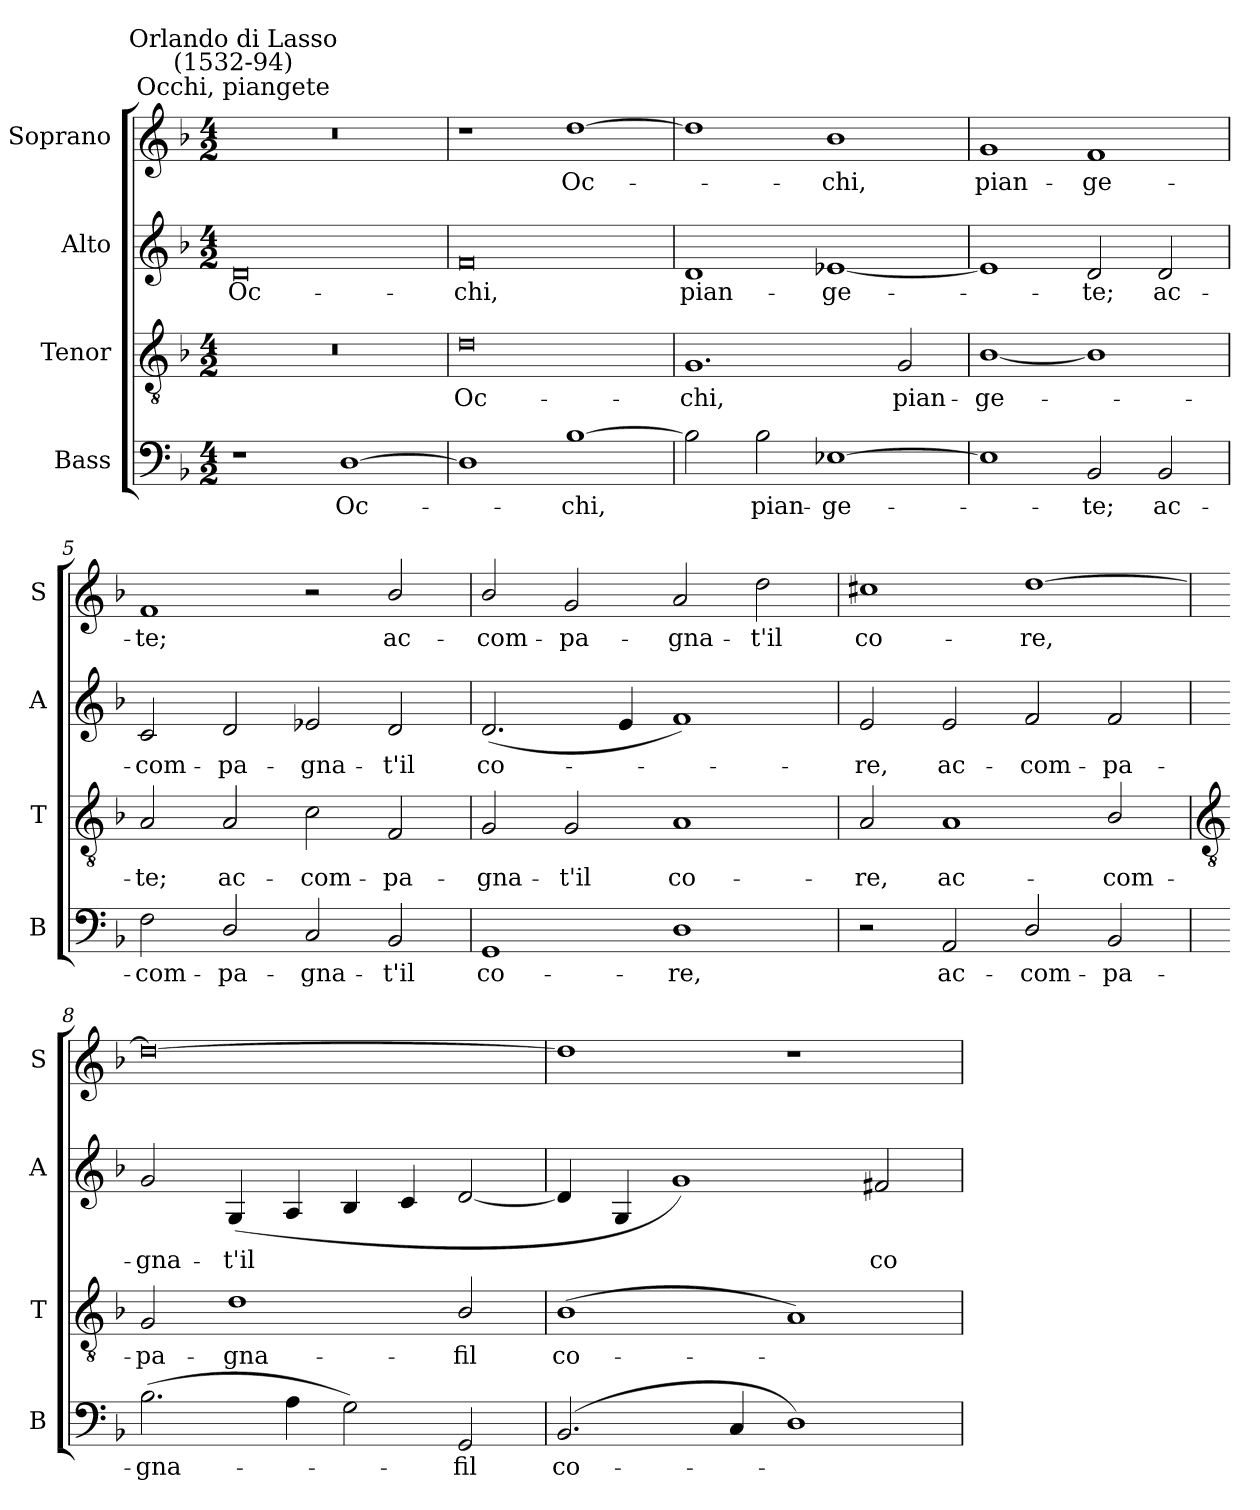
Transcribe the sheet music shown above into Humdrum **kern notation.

**kern	**text	**kern	**text	**kern	**text	**kern	**text
*part4	*part4	*part3	*part3	*part2	*part2	*part1	*part1
*staff4	*staff4	*staff3	*staff3	*staff2	*staff2	*staff1	*staff1
*I"Bass	*	*I"Tenor	*	*I"Alto	*	*I"Soprano	*
*I'B	*	*I'T	*	*I'A	*	*I'S	*
*clefF4	*	*clefGv2	*	*clefG2	*	*clefG2	*
*k[b-]	*	*k[b-]	*	*k[b-]	*	*k[b-]	*
*F:	*	*F:	*	*F:	*	*F:	*
*M4/2	*	*M4/2	*	*M4/2	*	*M4/2	*
=1	=1	=1	=1	=1	=1	=1	=1
!	!	!	!	!	!	!LO:TX:a:cj:t=Occhi, piangete	!
!	!	!	!	!	!	!LO:TX:a:cj:t=Orlando di Lasso\n(1532-94)	!
!	!	!	!	!	!LO:LY:b	!	!
1r	.	0r	.	0d	Oc-	0r	.
!	!LO:LY:b	!	!	!	!	!	!
[1D	Oc-	.	.	.	.	.	.
=2	=2	=2	=2	=2	=2	=2	=2
!	!	!	!LO:LY:b	!	!LO:LY:b	!	!
1D]	.	0d	Oc-	0f	-chi,	1r	.
!	!LO:LY:b	!	!	!	!	!	!LO:LY:b
[1B-	chi,	.	.	.	.	[1dd	Oc-
=3	=3	=3	=3	=3	=3	=3	=3
!	!	!	!LO:LY:b	!	!LO:LY:b	!	!
2B-]	.	1.G	-chi,	1d	pian-	1dd]	.
!	!LO:LY:b	!	!	!	!	!	!
2B-	pian-	.	.	.	.	.	.
!	!LO:LY:b	!	!	!	!LO:LY:b	!	!LO:LY:b
[1E-X	-ge-	.	.	[1e-X	-ge-	1b-	chi,
!	!	!	!LO:LY:b	!	!	!	!
.	.	2G	pian-	.	.	.	.
=4	=4	=4	=4	=4	=4	=4	=4
!	!	!	!LO:LY:b	!	!	!	!LO:LY:b
1E-]	.	[1B-/	-ge-	1e-]	.	1g	pian-
!	!LO:LY:b	!	!	!	!LO:LY:b	!	!LO:LY:b
2BB-	te;	1B-/]	.	2d	te;	1f	-ge-
!	!LO:LY:b	!	!	!	!LO:LY:b	!	!
2BB-	ac-	.	.	2d	ac-	.	.
=5	=5	=5	=5	=5	=5	=5	=5
!	!LO:LY:b	!	!LO:LY:b	!	!LO:LY:b	!	!LO:LY:b
2F	-com-	2A	te;	2c	-com-	1f	-te;
!	!LO:LY:b	!	!LO:LY:b	!	!LO:LY:b	!	!
2D/	-pa-	2A	ac-	2d	-pa-	.	.
!	!LO:LY:b	!	!LO:LY:b	!	!LO:LY:b	!	!
2C	-gna-	2c	-com-	2e-X	-gna-	2r	.
!	!LO:LY:b	!	!LO:LY:b	!	!LO:LY:b	!	!LO:LY:b
2BB-	-t'il	2F	-pa-	2d	-t'il	2b-/	ac-
=6	=6	=6	=6	=6	=6	=6	=6
!	!LO:LY:b	!	!LO:LY:b	!	!LO:LY:b	!	!LO:LY:b
1GG	co-	2G	-gna-	(<2.d	co-	2b-/	-com-
!	!	!	!LO:LY:b	!	!	!	!LO:LY:b
.	.	2G	-t'il	.	.	2g	-pa-
.	.	.	.	4e	.	.	.
!	!LO:LY:b	!	!LO:LY:b	!	!	!	!LO:LY:b
1D	-re,	1A	co-	1f)	.	2a	-gna-
!	!	!	!	!	!	!	!LO:LY:b
.	.	.	.	.	.	2dd	-t'il
=7	=7	=7	=7	=7	=7	=7	=7
!	!	!	!LO:LY:b	!	!LO:LY:b	!	!LO:LY:b
2r	.	2A	-re,	2e	re,	1cc#X	co-
!	!LO:LY:b	!	!LO:LY:b	!	!LO:LY:b	!	!
2AA	ac-	1A	ac-	2e	ac-	.	.
!	!LO:LY:b	!	!	!	!LO:LY:b	!	!LO:LY:b
2D/	-com-	.	.	2f	-com-	[1dd	-re,
!	!LO:LY:b	!	!LO:LY:b	!	!LO:LY:b	!	!
2BB-	-pa-	2B-/	-com-	2f	-pa-	.	.
!!LO:LB:g=z
=8	=8	=8	=8	=8	=8	=8	=8
*	*	*clefGv2	*	*	*	*	*
!	!LO:LY:b	!	!LO:LY:b	!	!LO:LY:b	!	!
(>2.B-	-gna-	2G	-pa-	2g	-gna-	0dd_	.
!	!	!	!LO:LY:b	!	!LO:LY:b	!	!
.	.	1d	-gna-	(<4G	-t'il	.	.
4A	.	.	.	4A	.	.	.
2G)	.	.	.	4B-	.	.	.
.	.	.	.	4c	.	.	.
!	!LO:LY:b	!	!LO:LY:b	!	!	!	!
2GG	fil	2B-/	-fil	[2d	.	.	.
=9	=9	=9	=9	=9	=9	=9	=9
!	!LO:LY:b	!	!LO:LY:b	!	!	!	!
(<2.BB-	co-	(<1B-	co-	4d]	.	1dd]	.
.	.	.	.	4G	.	.	.
.	.	.	.	1g)	.	.	.
4C	.	.	.	.	.	.	.
1D)	.	1A)	.	.	.	1r	.
!	!	!	!	!	!LO:LY:b	!	!
.	.	.	.	2f#X	co-	.	.
=	=	=	=	=	=	=	=
*-	*-	*-	*-	*-	*-	*-	*-
